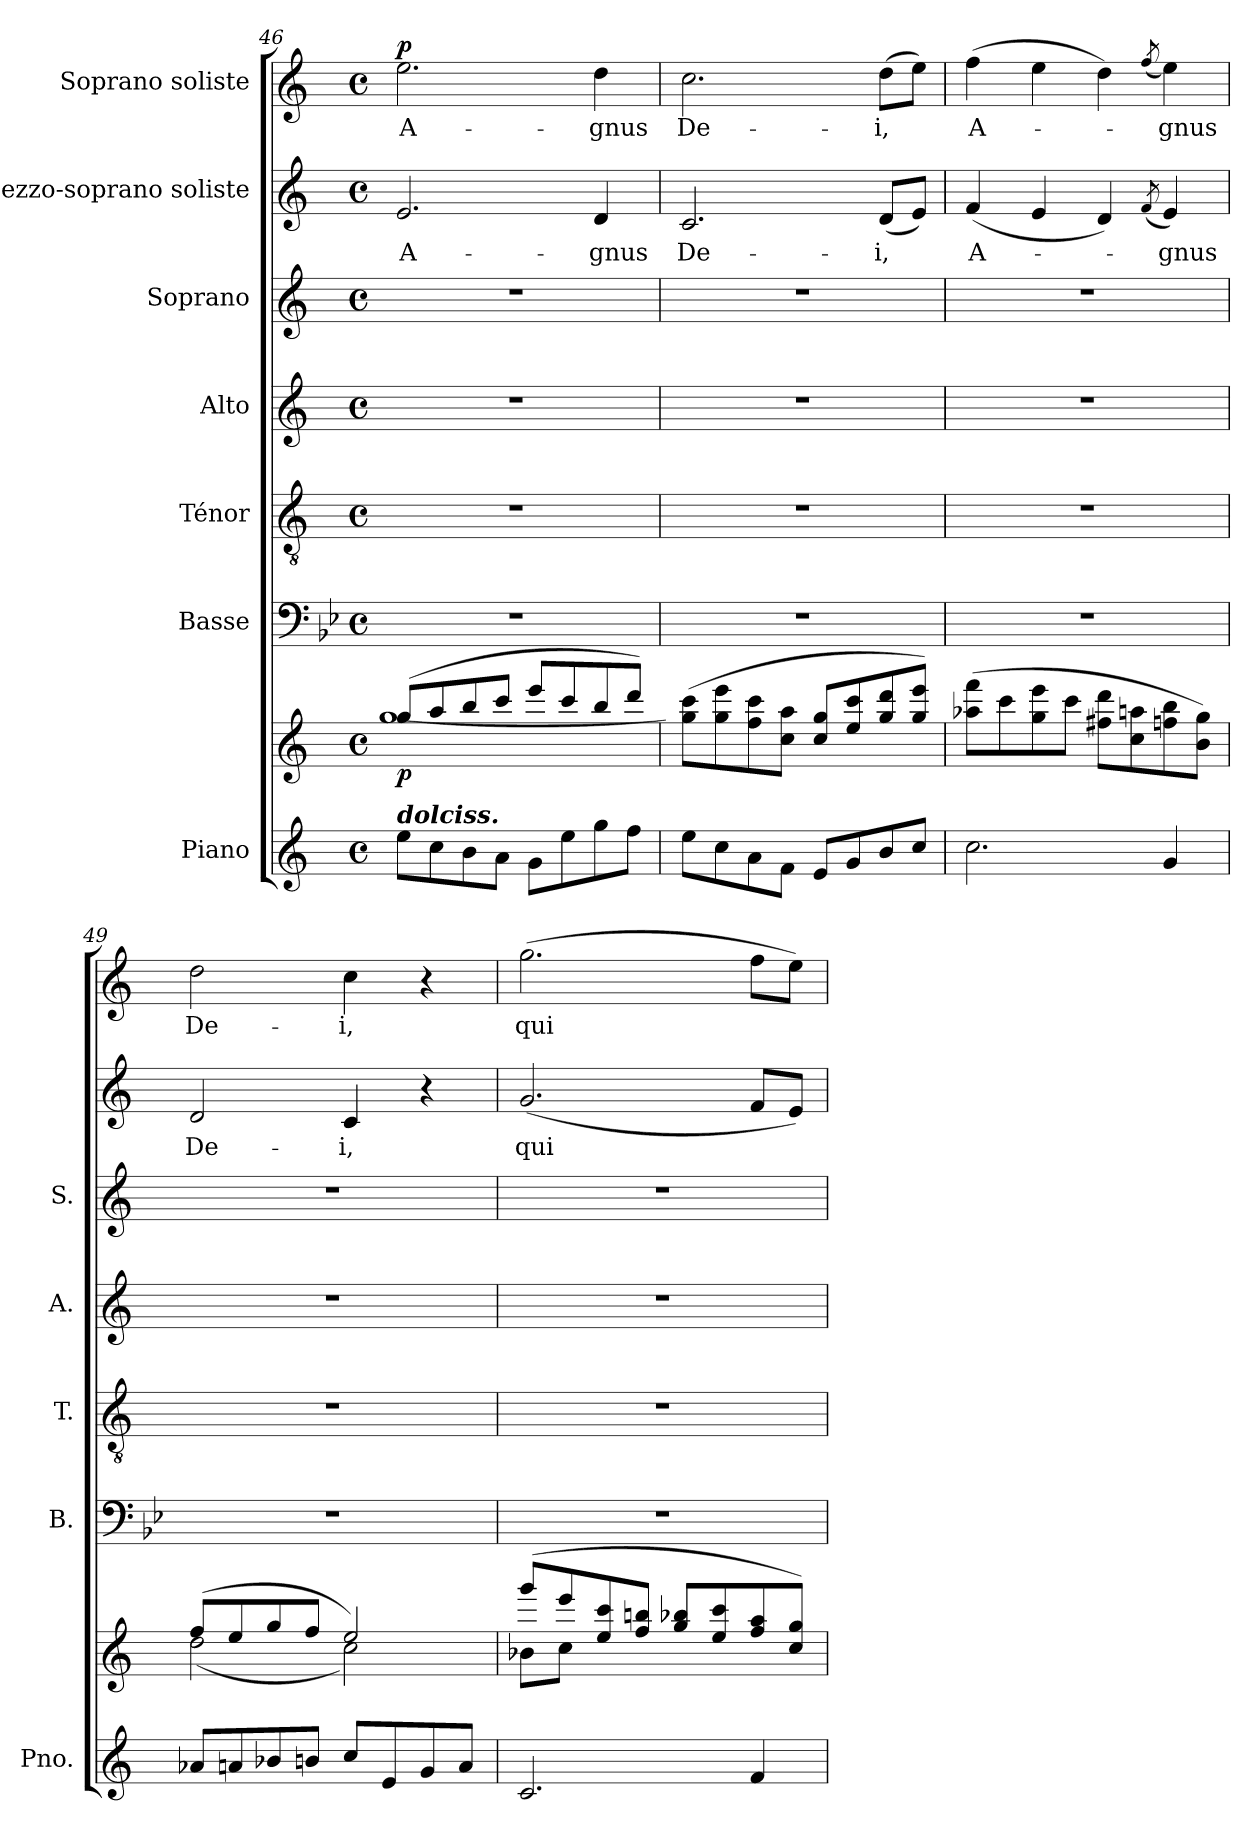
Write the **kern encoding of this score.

**kern	**kern	**dynam	**kern	**kern	**kern	**kern	**kern	**text	**kern	**text	**dynam
*part7	*part7	*part7	*part6	*part5	*part4	*part3	*part2	*part2	*part1	*part1	*part1
*staff8	*staff7	*staff7/8	*staff6	*staff5	*staff4	*staff3	*staff2	*staff2	*staff1	*staff1	*staff1
*I"Piano	*	*	*I"Basse	*I"Ténor	*I"Alto	*I"Soprano	*I"Mezzo-soprano soliste	*	*I"Soprano soliste	*	*
*I'Pno.	*	*	*I'B.	*I'T.	*I'A.	*I'S.	*	*	*	*	*
!!LO:LB:g=z
*clefG2	*clefG2	*	*clefF4	*clefGv2	*clefG2	*clefG2	*clefG2	*	*clefG2	*	*
*	*	*	*ITrd8c14	*	*	*	*	*	*	*	*
*k[]	*k[]	*	*k[b-e-]	*k[]	*k[]	*k[]	*k[]	*	*k[]	*	*
*M4/4	*M4/4	*	*M4/4	*M4/4	*M4/4	*M4/4	*M4/4	*	*M4/4	*	*
*met(c)	*met(c)	*	*met(c)	*met(c)	*met(c)	*met(c)	*met(c)	*	*met(c)	*	*
=46	=46	=46	=46	=46	=46	=46	=46	=46	=46	=46	=46
*	*^	*	*	*	*	*	*	*	*	*	*
!LO:TX:a:Bi:t=dolciss.	!	!	!	!	!	!	!	!	!	!	!	!
!	!	!	!LO:DY:b	!	!	!	!	!	!	!	!	!LO:DY:a
8ee\L	(8gg/L	[1gg	p	1r	1r	1r	1r	2.e/	A-	2.ee\	A-	p
8cc\	8aa/	.	.	.	.	.	.	.	.	.	.	.
8b\	8bb/	.	.	.	.	.	.	.	.	.	.	.
8a\J	8ccc/J	.	.	.	.	.	.	.	.	.	.	.
8g\L	8eee/L	.	.	.	.	.	.	.	.	.	.	.
8ee\	8ccc/	.	.	.	.	.	.	.	.	.	.	.
8gg\	8bb/	.	.	.	.	.	.	4d/	-gnus	4dd\	-gnus	.
8ff\J	8ddd/J)	.	.	.	.	.	.	.	.	.	.	.
=47	=47	=47	=47	=47	=47	=47	=47	=47	=47	=47	=47	=47
8ee\L	(>8gg\ 8ccc\L	4gg/yy]	.	1r	1r	1r	1r	2.c/	De-	2.cc\	De-	.
8cc\	8gg\ 8eee\	.	.	.	.	.	.	.	.	.	.	.
8a\	8ff\ 8ccc\	2.ryy	.	.	.	.	.	.	.	.	.	.
8f\J	8cc\ 8aa\J	.	.	.	.	.	.	.	.	.	.	.
8e/L	8cc/ 8gg/L	.	.	.	.	.	.	.	.	.	.	.
8g/	8ee/ 8ccc/	.	.	.	.	.	.	.	.	.	.	.
8b/	8gg/ 8ddd/	.	.	.	.	.	.	(8d/L	-i,	(8dd\L	-i,	.
8cc/J	8gg/ 8eee/J)	.	.	.	.	.	.	8e/J)	.	8ee\J)	.	.
*	*v	*v	*	*	*	*	*	*	*	*	*	*
=48	=48	=48	=48	=48	=48	=48	=48	=48	=48	=48	=48
2.cc\	(>8aa-X\ 8fff\L	.	1r	1r	1r	1r	(>4f/	A-	(4ff\	A-	.
.	8ccc\	.	.	.	.	.	.	.	.	.	.
.	8gg\ 8eee\	.	.	.	.	.	4e/	.	4ee\	.	.
.	8ccc\J	.	.	.	.	.	.	.	.	.	.
.	8ff#X\ 8ddd\L	.	.	.	.	.	4d/)	.	4dd\)	.	.
.	8cc\ 8aan\	.	.	.	.	.	.	.	.	.	.
.	.	.	.	.	.	.	(8qf/	.	(8qff/	.	.
4g/	8ffn\ 8bb\	.	.	.	.	.	4e/)	-gnus	4ee\)	-gnus	.
.	8b\ 8gg\J)	.	.	.	.	.	.	.	.	.	.
=49	=49	=49	=49	=49	=49	=49	=49	=49	=49	=49	=49
*	*^	*	*	*	*	*	*	*	*	*	*
8a-X/L	(8ff/L	(2dd\	.	1r	1r	1r	1r	2d/	De-	2dd\	De-	.
8an/	8ee/	.	.	.	.	.	.	.	.	.	.	.
8b-X/	8gg/	.	.	.	.	.	.	.	.	.	.	.
8bn/J	8ff/J	.	.	.	.	.	.	.	.	.	.	.
8cc/L	2ee/)	2cc\)	.	.	.	.	.	4c/	-i,	4cc\	-i,	.
8e/	.	.	.	.	.	.	.	.	.	.	.	.
8g/	.	.	.	.	.	.	.	4r	.	4r	.	.
8a/J	.	.	.	.	.	.	.	.	.	.	.	.
=50	=50	=50	=50	=50	=50	=50	=50	=50	=50	=50	=50	=50
2.c/	(8ggg/L	8b-X\L	.	1r	1r	1r	1r	(2.g/	qui	(2.gg\	qui	.
.	8eee/	8cc\J	.	.	.	.	.	.	.	.	.	.
.	8ee/ 8ccc/	2.ryy	.	.	.	.	.	.	.	.	.	.
.	8ff/ 8bbn/J	.	.	.	.	.	.	.	.	.	.	.
.	8gg/ 8bb-X/L	.	.	.	.	.	.	.	.	.	.	.
.	8ee/ 8ccc/	.	.	.	.	.	.	.	.	.	.	.
4f/	8ff/ 8aa/	.	.	.	.	.	.	8f/L	.	8ff\L	.	.
.	8cc/ 8gg/J)	.	.	.	.	.	.	8e/J)	.	8ee\J)	.	.
*	*v	*v	*	*	*	*	*	*	*	*	*	*
=	=	=	=	=	=	=	=	=	=	=	=
*-	*-	*-	*-	*-	*-	*-	*-	*-	*-	*-	*-
